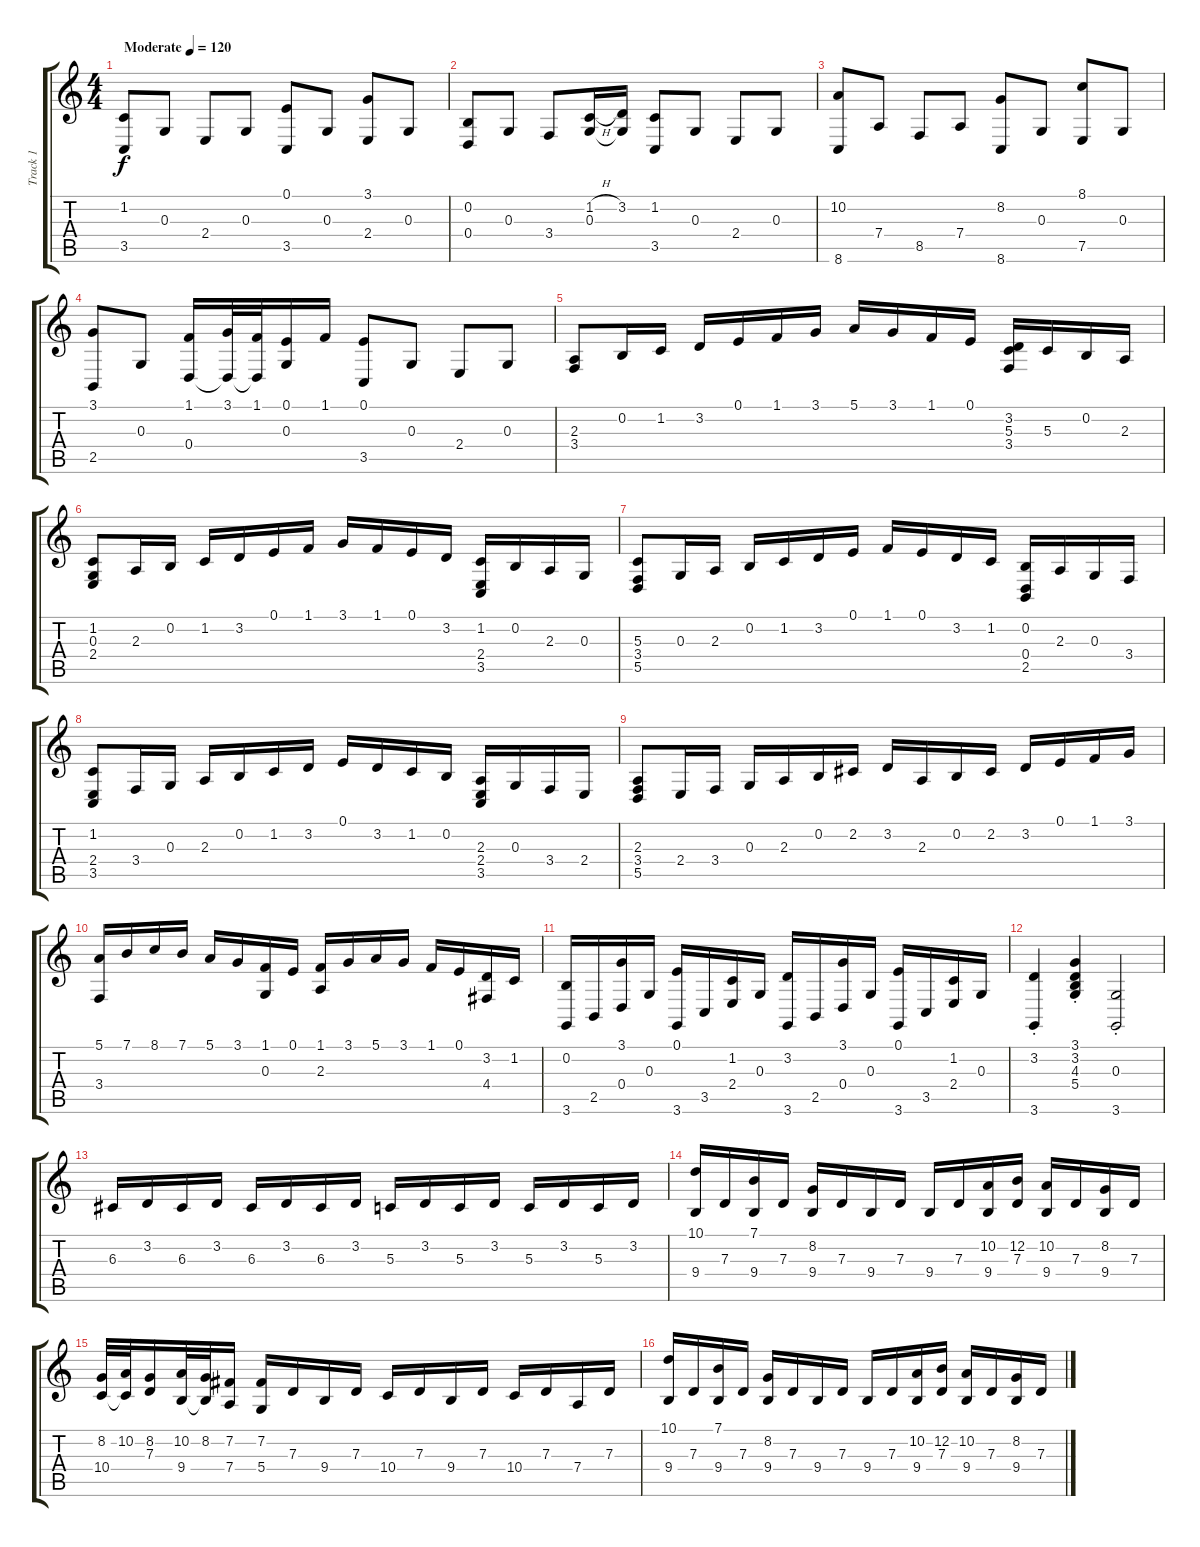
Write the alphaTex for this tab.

\track ("Track 1" "Track 1") {instrument acousticgrandpiano}
\staff {score tabs}
\tuning (E4 B3 G3 D3 A2 E2) {hide}
\ts (4 4)
\tempo (120 "Moderate")
\clef g2
\ks c
(1.2 3.5).8{dy f instrument acousticgrandpiano} 0.3.8 2.4.8 0.3.8 (0.1 3.5).8 0.3.8 (3.1 2.4).8 0.3.8 |
(0.2 0.4).8 0.3.8 3.4.8 (1.2{h} 0.3).16 (3.2 0.3{t}).16 (1.2 3.5).8 0.3.8 2.4.8 0.3.8 |
(10.2 8.6).8 7.4.8 8.5.8 7.4.8 (8.2 8.6).8 0.3.8 (8.1 7.5).8 0.3.8 |
(3.1 2.5).8 0.3.8 (1.1 0.4).16 (3.1 0.4{t}).32 (1.1 0.4{t}).32 (0.1 0.3).16 1.1.16 (0.1 3.5).8 0.3.8 2.4.8 0.3.8 |
(2.3 3.4).8 0.2.16 1.2.16 3.2.16 0.1.16 1.1.16 3.1.16 5.1.16 3.1.16 1.1.16 0.1.16 (3.2 5.3 3.4).16 5.3.16 0.2.16 2.3.16 |
(1.2 0.3 2.4).8 2.3.16 0.2.16 1.2.16 3.2.16 0.1.16 1.1.16 3.1.16 1.1.16 0.1.16 3.2.16 (1.2 2.4 3.5).16 0.2.16 2.3.16 0.3.16 |
(5.3 3.4 5.5).8 0.3.16 2.3.16 0.2.16 1.2.16 3.2.16 0.1.16 1.1.16 0.1.16 3.2.16 1.2.16 (0.2 0.4 2.5).16 2.3.16 0.3.16 3.4.16 |
(1.2 2.4 3.5).8 3.4.16 0.3.16 2.3.16 0.2.16 1.2.16 3.2.16 0.1.16 3.2.16 1.2.16 0.2.16 (2.3 2.4 3.5).16 0.3.16 3.4.16 2.4.16 |
(2.3 3.4 5.5).8 2.4.16 3.4.16 0.3.16 2.3.16 0.2.16 2.2.16 3.2.16 2.3.16 0.2.16 2.2.16 3.2.16 0.1.16 1.1.16 3.1.16 |
(5.1 3.4).16 7.1.16 8.1.16 7.1.16 5.1.16 3.1.16 (1.1 0.3).16 0.1.16 (1.1 2.3).16 3.1.16 5.1.16 3.1.16 1.1.16 0.1.16 (3.2 4.4).16 1.2.16 |
(0.2 3.6).16 2.5.16 (3.1 0.4).16 0.3.16 (0.1 3.6).16 3.5.16 (1.2 2.4).16 0.3.16 (3.2 3.6).16 2.5.16 (3.1 0.4).16 0.3.16 (0.1 3.6).16 3.5.16 (1.2 2.4).16 0.3.16 |
(3.2{st} 3.6{st}).4 (3.1{st} 3.2{st} 4.3{st} 5.4{st}).4 (0.3{st} 3.6{st}).2 |
6.3.16 3.2.16 6.3.16 3.2.16 6.3.16 3.2.16 6.3.16 3.2.16 5.3.16 3.2.16 5.3.16 3.2.16 5.3.16 3.2.16 5.3.16 3.2.16 |
(10.1 9.4).16 7.3.16 (7.1 9.4).16 7.3.16 (8.2 9.4).16 7.3.16 9.4.16 7.3.16 9.4.16 7.3.16 (10.2 9.4).16 (12.2 7.3).16 (10.2 9.4).16 7.3.16 (8.2 9.4).16 7.3.16 |
(8.2 10.4).32 (10.2 10.4{t}).32 (8.2 7.3).16 (10.2 9.4).32 (8.2 9.4{t}).32 (7.2 7.4).16 (7.2 5.4).16 7.3.16 9.4.16 7.3.16 10.4.16 7.3.16 9.4.16 7.3.16 10.4.16 7.3.16 7.4.16 7.3.16 |
(10.1 9.4).16 7.3.16 (7.1 9.4).16 7.3.16 (8.2 9.4).16 7.3.16 9.4.16 7.3.16 9.4.16 7.3.16 (10.2 9.4).16 (12.2 7.3).16 (10.2 9.4).16 7.3.16 (8.2 9.4).16 7.3.16
